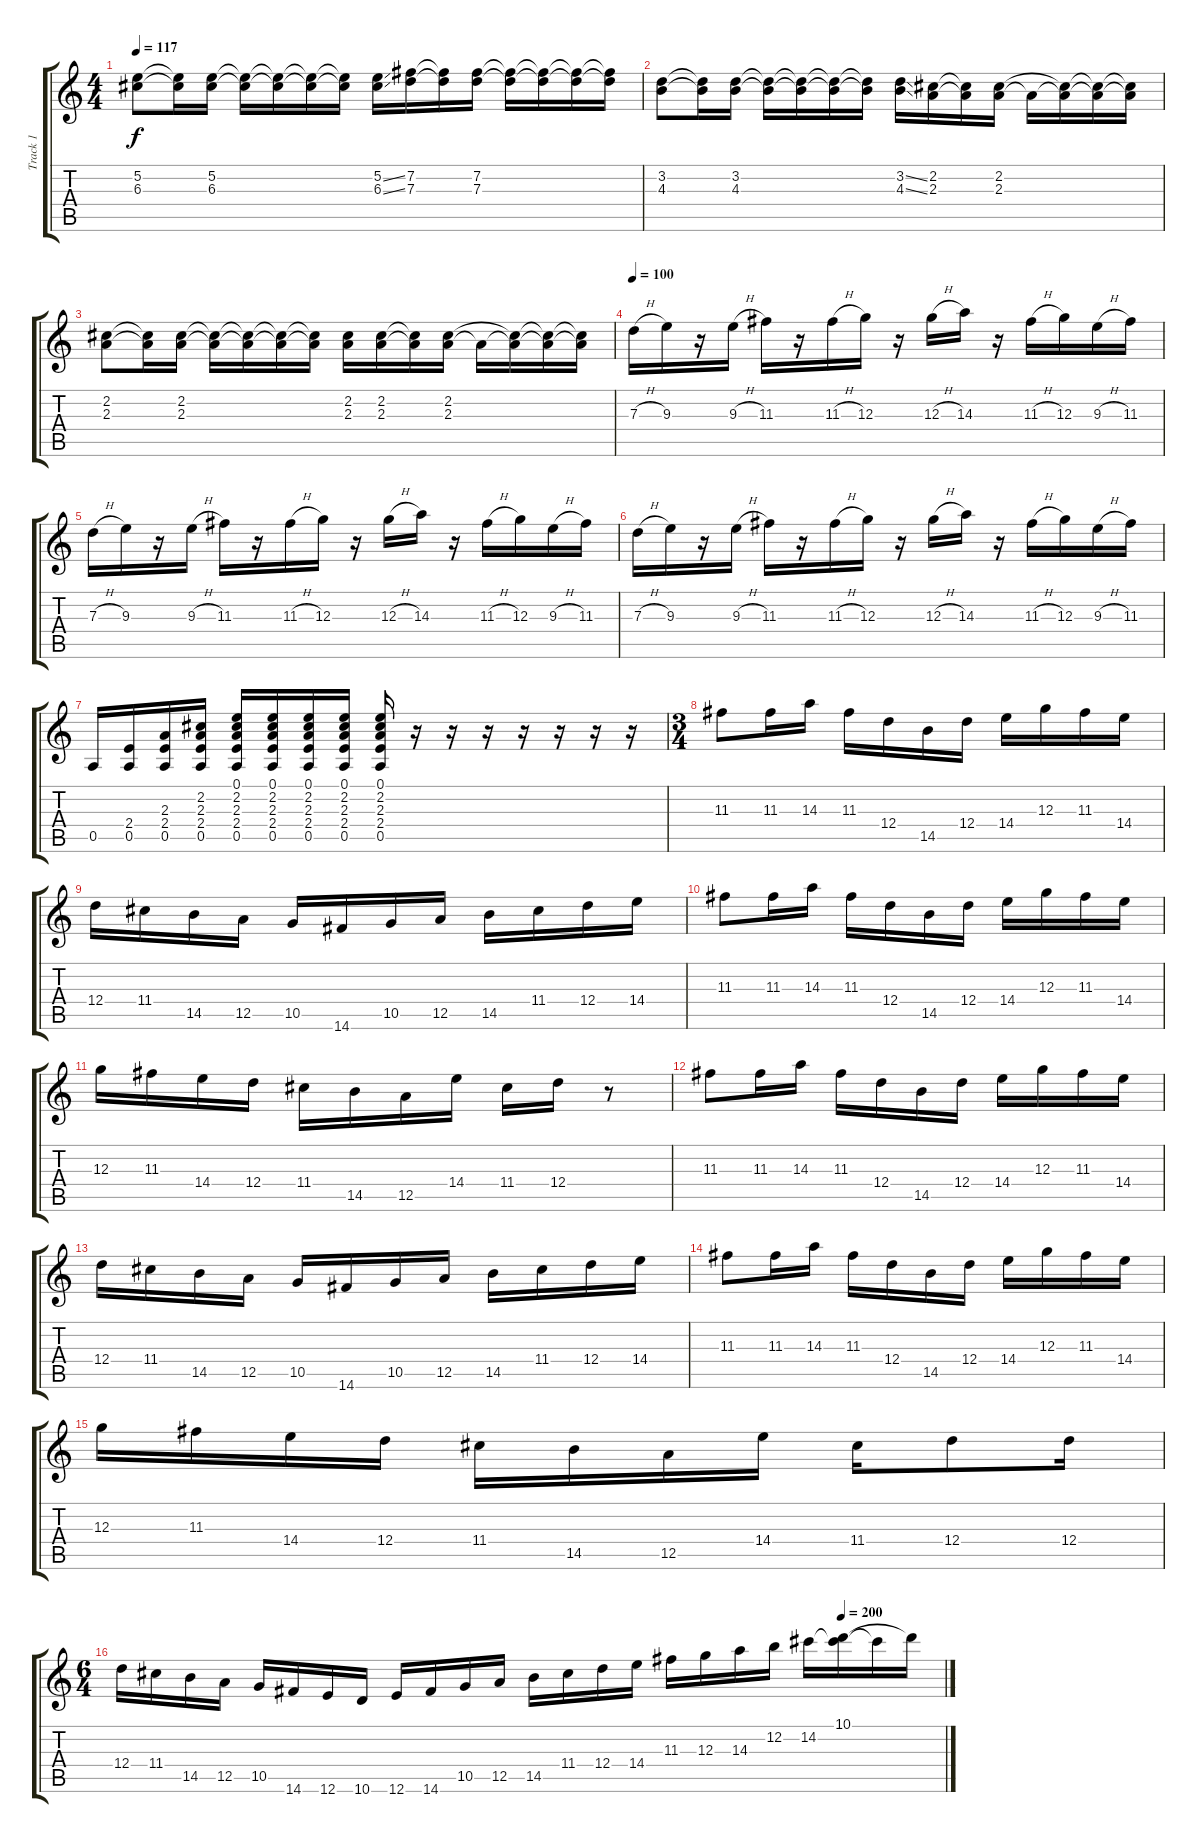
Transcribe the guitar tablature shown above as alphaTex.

\track ("Track 1" "Track 1") {instrument acousticguitarsteel}
\staff {score tabs}
\tuning (E4 B3 G3 D3 A2 E2) {hide}
\ts (4 4)
\tempo 117
\clef g2
\ks c
(5.2 6.3).8{dy f} (5.2{t} 6.3{t}).16 (5.2 6.3).16 (5.2{t} 6.3{t}).16 (5.2{t} 6.3{t}).16 (5.2{t} 6.3{t}).16 (5.2{t} 6.3{t}).16 (5.2{ss} 6.3{ss}).16 (7.2 7.3).16 (7.2{t} 7.3{t}).16 (7.2 7.3).16 (7.2{t} 7.3{t}).16 (7.2{t} 7.3{t}).16 (7.2{t} 7.3{t}).16 (7.2{t} 7.3{t}).16 |
(3.2 4.3).8 (3.2{t} 4.3{t}).16 (3.2 4.3).16 (3.2{t} 4.3{t}).16 (3.2{t} 4.3{t}).16 (3.2{t} 4.3{t}).16 (3.2{t} 4.3{t}).16 (3.2{ss} 4.3{ss}).16 (2.2 2.3).16 (2.2{t} 2.3{t}).16 (2.2 2.3).16 2.3{t}.16 (2.2{t} 2.3{t}).16 (2.2{t} 2.3{t}).16 (2.2{t} 2.3{t}).16 |
(2.2 2.3).8 (2.2{t} 2.3{t}).16 (2.2 2.3).16 (2.2{t} 2.3{t}).16 (2.2{t} 2.3{t}).16 (2.2{t} 2.3{t}).16 (2.2{t} 2.3{t}).16 (2.2 2.3).16 (2.2 2.3).16 (2.2{t} 2.3{t}).16 (2.2 2.3).16 2.3{t}.16 (2.2{t} 2.3{t}).16 (2.2{t} 2.3{t}).16 (2.2{t} 2.3{t}).16 |
\tempo 100
7.3{h}.16 9.3.16 r.16 9.3{h}.16 11.3.16 r.16 11.3{h}.16 12.3.16 r.16 12.3{h}.16 14.3.16 r.16 11.3{h}.16 12.3.16 9.3{h}.16 11.3.16 |
7.3{h}.16 9.3.16 r.16 9.3{h}.16 11.3.16 r.16 11.3{h}.16 12.3.16 r.16 12.3{h}.16 14.3.16 r.16 11.3{h}.16 12.3.16 9.3{h}.16 11.3.16 |
7.3{h}.16 9.3.16 r.16 9.3{h}.16 11.3.16 r.16 11.3{h}.16 12.3.16 r.16 12.3{h}.16 14.3.16 r.16 11.3{h}.16 12.3.16 9.3{h}.16 11.3.16 |
0.5.16 (2.4 0.5).16 (2.3 2.4 0.5).16 (2.2 2.3 2.4 0.5).16 (0.1 2.2 2.3 2.4 0.5).16 (0.1 2.2 2.3 2.4 0.5).16 (0.1 2.2 2.3 2.4 0.5).16 (0.1 2.2 2.3 2.4 0.5).16 (0.1 2.2 2.3 2.4 0.5).16 r.16 r.16 r.16 r.16 r.16 r.16 r.16 |
\ts (3 4)
11.3.8 11.3.16 14.3.16 11.3.16 12.4.16 14.5.16 12.4.16 14.4.16 12.3.16 11.3.16 14.4.16 |
12.4.16 11.4.16 14.5.16 12.5.16 10.5.16 14.6.16 10.5.16 12.5.16 14.5.16 11.4.16 12.4.16 14.4.16 |
11.3.8 11.3.16 14.3.16 11.3.16 12.4.16 14.5.16 12.4.16 14.4.16 12.3.16 11.3.16 14.4.16 |
12.3.16 11.3.16 14.4.16 12.4.16 11.4.16 14.5.16 12.5.16 14.4.16 11.4.16 12.4.16 r.8 |
11.3.8 11.3.16 14.3.16 11.3.16 12.4.16 14.5.16 12.4.16 14.4.16 12.3.16 11.3.16 14.4.16 |
12.4.16 11.4.16 14.5.16 12.5.16 10.5.16 14.6.16 10.5.16 12.5.16 14.5.16 11.4.16 12.4.16 14.4.16 |
11.3.8 11.3.16 14.3.16 11.3.16 12.4.16 14.5.16 12.4.16 14.4.16 12.3.16 11.3.16 14.4.16 |
12.3.16 11.3.16 14.4.16 12.4.16 11.4.16 14.5.16 12.5.16 14.4.16 11.4.16 12.4.8 12.4.16 |
\ts (6 4)
\tempo (150 0.875)
\tempo (200 0.875)
12.4.16 11.4.16 14.5.16 12.5.16 10.5.16 14.6.16 12.6.16 10.6.16 12.6.16 14.6.16 10.5.16 12.5.16 14.5.16 11.4.16 12.4.16 14.4.16 11.3.16 12.3.16 14.3.16 12.2.16 14.2.16 (10.1 14.2{t}).16 14.2{t}.16 10.1{t}.16
